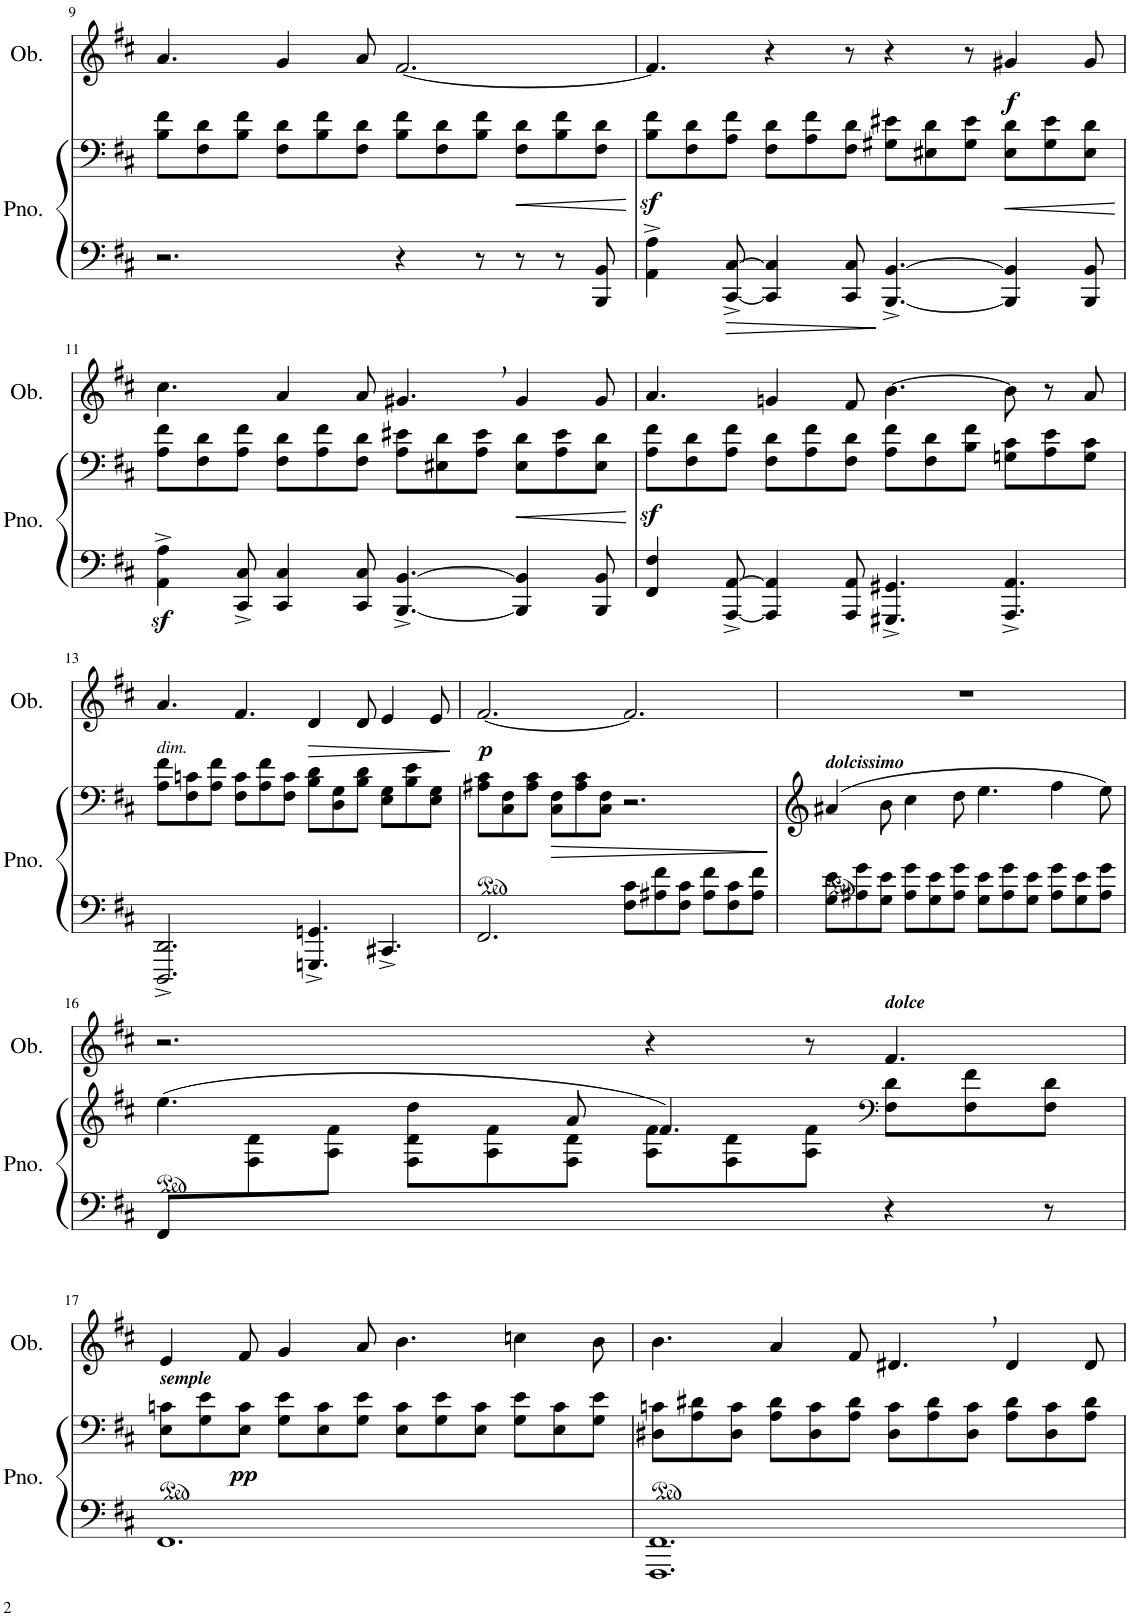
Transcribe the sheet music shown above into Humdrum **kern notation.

**kern	**kern	**dynam	**kern	**dynam
*part2	*part2	*part2	*part1	*part1
*staff3	*staff2	*staff2/3	*staff1	*staff1
*I"Piano	*	*	*I"Oboe	*
*I'Pno.	*	*	*I'Ob.	*
!!LO:PB:g=z
*clefF4	*clefF4	*	*clefG2	*
*k[f#c#]	*k[f#c#]	*	*k[f#c#]	*
*D:	*D:	*	*D:	*
*M12/8	*M12/8	*	*M12/8	*
=9	=9	=9	=9	=9
2.r	8B\ 8f#\L	.	4.a/	.
.	8F#\ 8d\	.	.	.
.	8B\ 8f#\J	.	.	.
.	8F#\ 8d\L	.	4g/	.
.	8B\ 8f#\	.	.	.
.	8F#\ 8d\J	.	8a/	.
4r	8B\ 8f#\L	.	[2.f#/	.
.	8F#\ 8d\	.	.	.
8r	8B\ 8f#\J	.	.	.
!	!	!LO:HP:b	!	!
8r	8F#\ 8d\L	<	.	.
8r	8B\ 8f#\	.	.	.
8BBB/ 8BB/	8F#\ 8d\J	.	.	.
.	.	[	.	.
=10	=10	=10	=10	=10
4AA\^ 4A\^	8B\z< 8f#\z<L	.	4.f#/]	.
.	8F#\ 8d\	.	.	.
[8CC#/^ [8C#/^	8A\ 8f#\J	.	.	.
4CC#/] 4C#/]	8F#\ 8d\L	.	4r	.
.	8A\ 8f#\	.	.	.
8CC#/ 8C#/	8F#\ 8d\J	.	8r	.
[4.BBB/^ [4.BB/^	8G#X\ 8e#X\L	.	4r	.
.	8E#X\ 8d\	.	.	.
.	8G#\ 8e#\J	.	8r	.
!	!	!LO:HP:b	!	!LO:DY:b
4BBB/] 4BB/]	8E#\ 8d\L	<	4g#X/	f
.	8G#\ 8e#\	.	.	.
8BBB/ 8BB/	8E#\ 8d\J	.	8g#/	.
.	.	[	.	.
!!LO:LB:g=z
=11	=11	=11	=11	=11
4AA\z<^ 4A\z<^	8A\ 8f#\L	.	4.cc#\	.
.	8F#\ 8d\	.	.	.
8CC#/^ 8C#/^	8A\ 8f#\J	.	.	.
4CC#/ 4C#/	8F#\ 8d\L	.	4a/	.
.	8A\ 8f#\	.	.	.
8CC#/ 8C#/	8F#\ 8d\J	.	8a/	.
[4.BBB/^ [4.BB/^	8A\ 8e#X\L	.	4.g#X,/	.
.	8E#X\ 8d\	.	.	.
.	8A\ 8e#\J	.	.	.
!	!	!LO:HP:b	!	!
4BBB/] 4BB/]	8E#\ 8d\L	<	4g#/	.
.	8A\ 8e#\	.	.	.
8BBB/ 8BB/	8E#\ 8d\J	.	8g#/	.
.	.	[	.	.
=12	=12	=12	=12	=12
4FF#/ 4F#/	8A\z< 8f#\z<L	.	4.a/	.
.	8F#\ 8d\	.	.	.
[8AAA/^ [8AA/^	8A\ 8f#\J	.	.	.
4AAA/] 4AA/]	8F#\ 8d\L	.	4gn/	.
.	8A\ 8f#\	.	.	.
8AAA/ 8AA/	8F#\ 8d\J	.	8f#/	.
4.GGG#X/^ 4.GG#X/^	8A\ 8f#\L	.	[4.b\	.
.	8F#\ 8d\	.	.	.
.	8B\ 8f#\J	.	.	.
4.AAA/^ 4.AA/^	8Gn\ 8c#\L	.	8b\]	.
.	8A\ 8e\	.	8r	.
.	8G\ 8c#\J	.	8a/	.
!!LO:LB:g=z
=13	=13	=13	=13	=13
!	!LO:TX:a:i:t=dim.	!	!	!
2.DDD/^ 2.DD/^	8A\ 8f#\L	.	4.a/	.
.	8F#\ 8cn\	.	.	.
.	8A\ 8f#\J	.	.	.
.	8F#\ 8c\L	.	4.f#/	.
.	8A\ 8f#\	.	.	.
.	8F#\ 8c\J	.	.	.
!	!	!	!	!LO:HP:b
4.GGGn/^ 4.GGn/^	8B\ 8d\L	.	4d/	>
.	8D\ 8G\	.	.	.
.	8B\ 8d\J	.	8d/	.
4.CC#X^/	8E\ 8G\L	.	4e/	.
.	8B\ 8e\	.	.	.
.	8E\ 8G\J	.	8e/	.
.	.	.	.	]
=14	=14	=14	=14	=14
!	!	!	!	!LO:DY:b
2.FF#/	8A#X\ 8c#\L	.	[2.f#/	p
.	8C#\ 8F#\	.	.	.
.	8A#\ 8c#\J	.	.	.
!	!	!LO:HP:b	!	!
.	8C#\ 8F#\L	>	.	.
.	8A#\ 8c#\	.	.	.
.	8C#\ 8F#\J	.	.	.
8F#\ 8c#\L	2.r	.	2.f#/]	.
8A#X\ 8f#\	.	.	.	.
8F#\ 8c#\J	.	.	.	.
8A#\ 8f#\L	.	.	.	.
8F#\ 8c#\	.	.	.	.
8A#\ 8f#\J	.	.	.	.
.	.	]	.	.
=15	=15	=15	=15	=15
!	!LO:TX:a:Bi:t=dolcissimo	!	!	!
8G\ 8e\L	(>4a#X/	.	1.r	.
8A#X\ 8g\	.	.	.	.
8G\ 8e\J	8b\	.	.	.
8A#\ 8g\L	4cc#\	.	.	.
8G\ 8e\	.	.	.	.
8A#\ 8g\J	8dd\	.	.	.
8G\ 8e\L	4.ee\	.	.	.
8A#\ 8g\	.	.	.	.
8G\ 8e\J	.	.	.	.
8A#\ 8g\L	4ff#\	.	.	.
8G\ 8e\	.	.	.	.
8A#\ 8g\J	8ee\)	.	.	.
!!LO:LB:g=z
=16	=16	=16	=16	=16
*	*^	*	*	*
8FF#/L	(>4.ee\	8ryy	.	2.r	.
1ryy	.	8F#\ 8d\	.	.	.
.	.	8A\ 8f#\J	.	.	.
.	4dd\	8F#\ 8d\L	.	.	.
.	.	8A\ 8f#\	.	.	.
.	8a/	8F#\ 8d\J	.	.	.
.	4.f#/)	8A\ 8f#\L	.	4r	.
.	.	8F#\ 8d\	.	.	.
.	.	8A\ 8f#\J	.	8r	.
*	*clefF4	*	*	*	*
!	!	!	!	!LO:TX:a:Bi:t=dolce	!
4r	8F#\ 8d\L	4.ryy	.	4.f#/	.
.	8F#\ 8f#\	.	.	.	.
8r	8F#\ 8d\J	.	.	.	.
*	*v	*v	*	*	*
!!LO:LB:g=z
=17	=17	=17	=17	=17
!	!LO:TX:a:Bi:t=semple	!	!	!
1.FF#	8E\ 8cn\L	.	4e/	.
.	8G\ 8e\	.	.	.
!	!	!LO:DY:b	!	!
.	8E\ 8c\J	pp	8f#/	.
.	8G\ 8e\L	.	4g/	.
.	8E\ 8c\	.	.	.
.	8G\ 8e\J	.	8a/	.
.	8E\ 8c\L	.	4.b\	.
.	8G\ 8e\	.	.	.
.	8E\ 8c\J	.	.	.
.	8G\ 8e\L	.	4ccn\	.
.	8E\ 8c\	.	.	.
.	8G\ 8e\J	.	8b\	.
=18	=18	=18	=18	=18
1.FFF# 1.FF#	8D#X\ 8cn\L	.	4.b\	.
.	8A\ 8d#X\	.	.	.
.	8D#\ 8c\J	.	.	.
.	8A\ 8d#\L	.	4a/	.
.	8D#\ 8c\	.	.	.
.	8A\ 8d#\J	.	8f#/	.
.	8D#\ 8c\L	.	4.d#X,/	.
.	8A\ 8d#\	.	.	.
.	8D#\ 8c\J	.	.	.
.	8A\ 8d#\L	.	4d#/	.
.	8D#\ 8c\	.	.	.
.	8A\ 8d#\J	.	8d#/	.
=	=	=	=	=
*-	*-	*-	*-	*-
